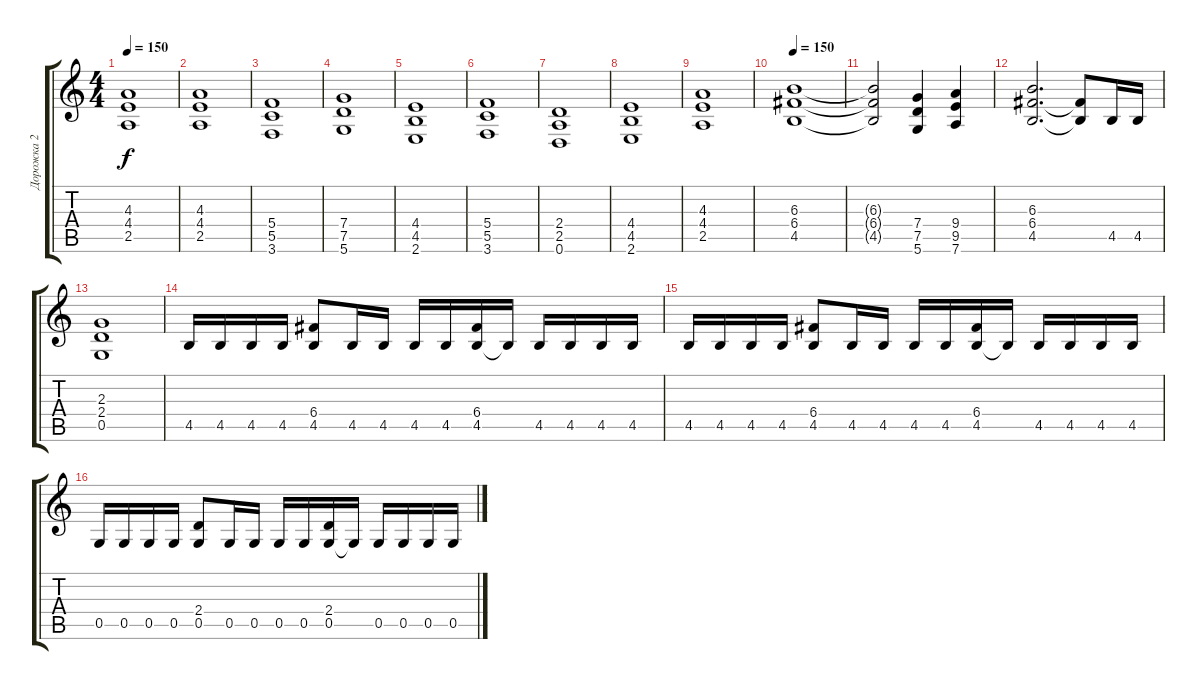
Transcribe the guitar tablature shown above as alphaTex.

\track ("Дорожка 2" "Дорожка 2") {instrument distortionguitar}
\staff {score tabs}
\tuning (D4 A3 F3 C3 G2 D2) {hide}
\ts (4 4)
\tempo 150
\clef g2
\ks c
(4.3 4.4 2.5).1{dy f} |
(4.3 4.4 2.5).1 |
(5.4 5.5 3.6).1 |
(7.4 7.5 5.6).1 |
(4.4 4.5 2.6).1 |
(5.4 5.5 3.6).1 |
(2.4 2.5 0.6).1 |
(4.4 4.5 2.6).1 |
(4.3 4.4 2.5).1 |
\tempo 150
(6.3 6.4 4.5).1 |
(6.3{t} 6.4{t} 4.5{t}).2 (7.4 7.5 5.6).4 (9.4 9.5 7.6).4 |
(6.3 6.4 4.5).2{d} (6.4{t} 4.5{t}).8 4.5.16 4.5.16 |
(2.3 2.4 0.5).1 |
4.5.16 4.5.16 4.5.16 4.5.16 (6.4 4.5).8 4.5.16 4.5.16 4.5.16 4.5.16 (6.4 4.5).16 4.5{t}.16 4.5.16 4.5.16 4.5.16 4.5.16 |
4.5.16 4.5.16 4.5.16 4.5.16 (6.4 4.5).8 4.5.16 4.5.16 4.5.16 4.5.16 (6.4 4.5).16 4.5{t}.16 4.5.16 4.5.16 4.5.16 4.5.16 |
0.5.16 0.5.16 0.5.16 0.5.16 (2.4 0.5).8 0.5.16 0.5.16 0.5.16 0.5.16 (2.4 0.5).16 0.5{t}.16 0.5.16 0.5.16 0.5.16 0.5.16
